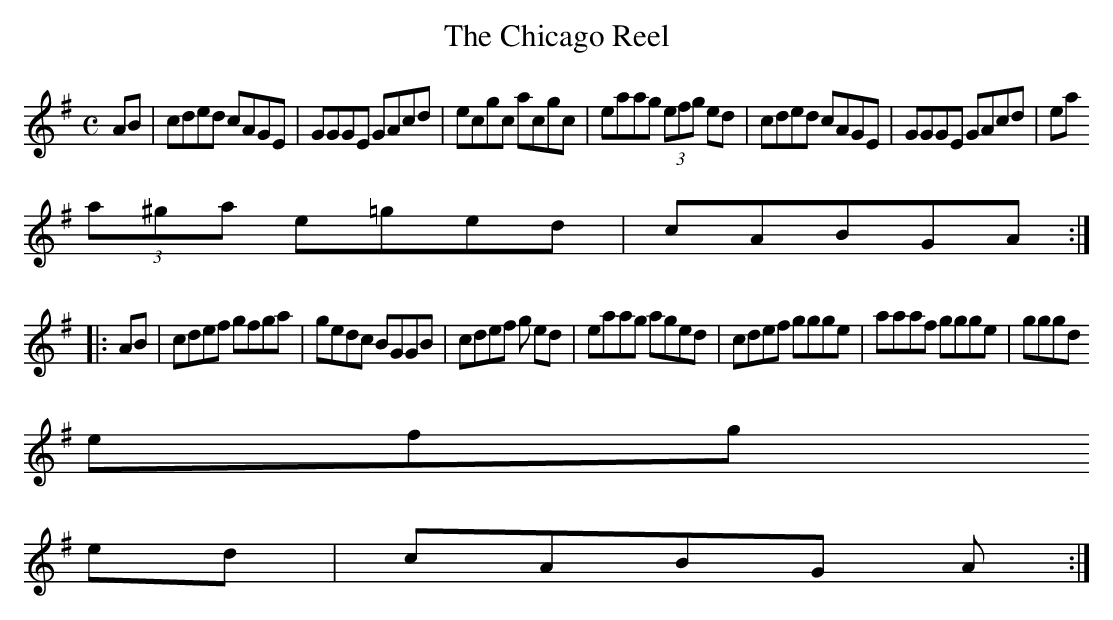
X:1
T:The Chicago Reel
M:C
L:1/8
K:G
AB|cded cAGE|GGGE GAcd|ecgc acgc|eaag (3efg ed|cded cAGE|GGGE GAcd|ea
(3a^ga e=ged|cABGA:|
|:AB|cdef gfga|gedc BGGB|cdef g ed|eaag aged|cdef ggge|aaaf ggge|gggd (3
efg
ed|cABG A:|
